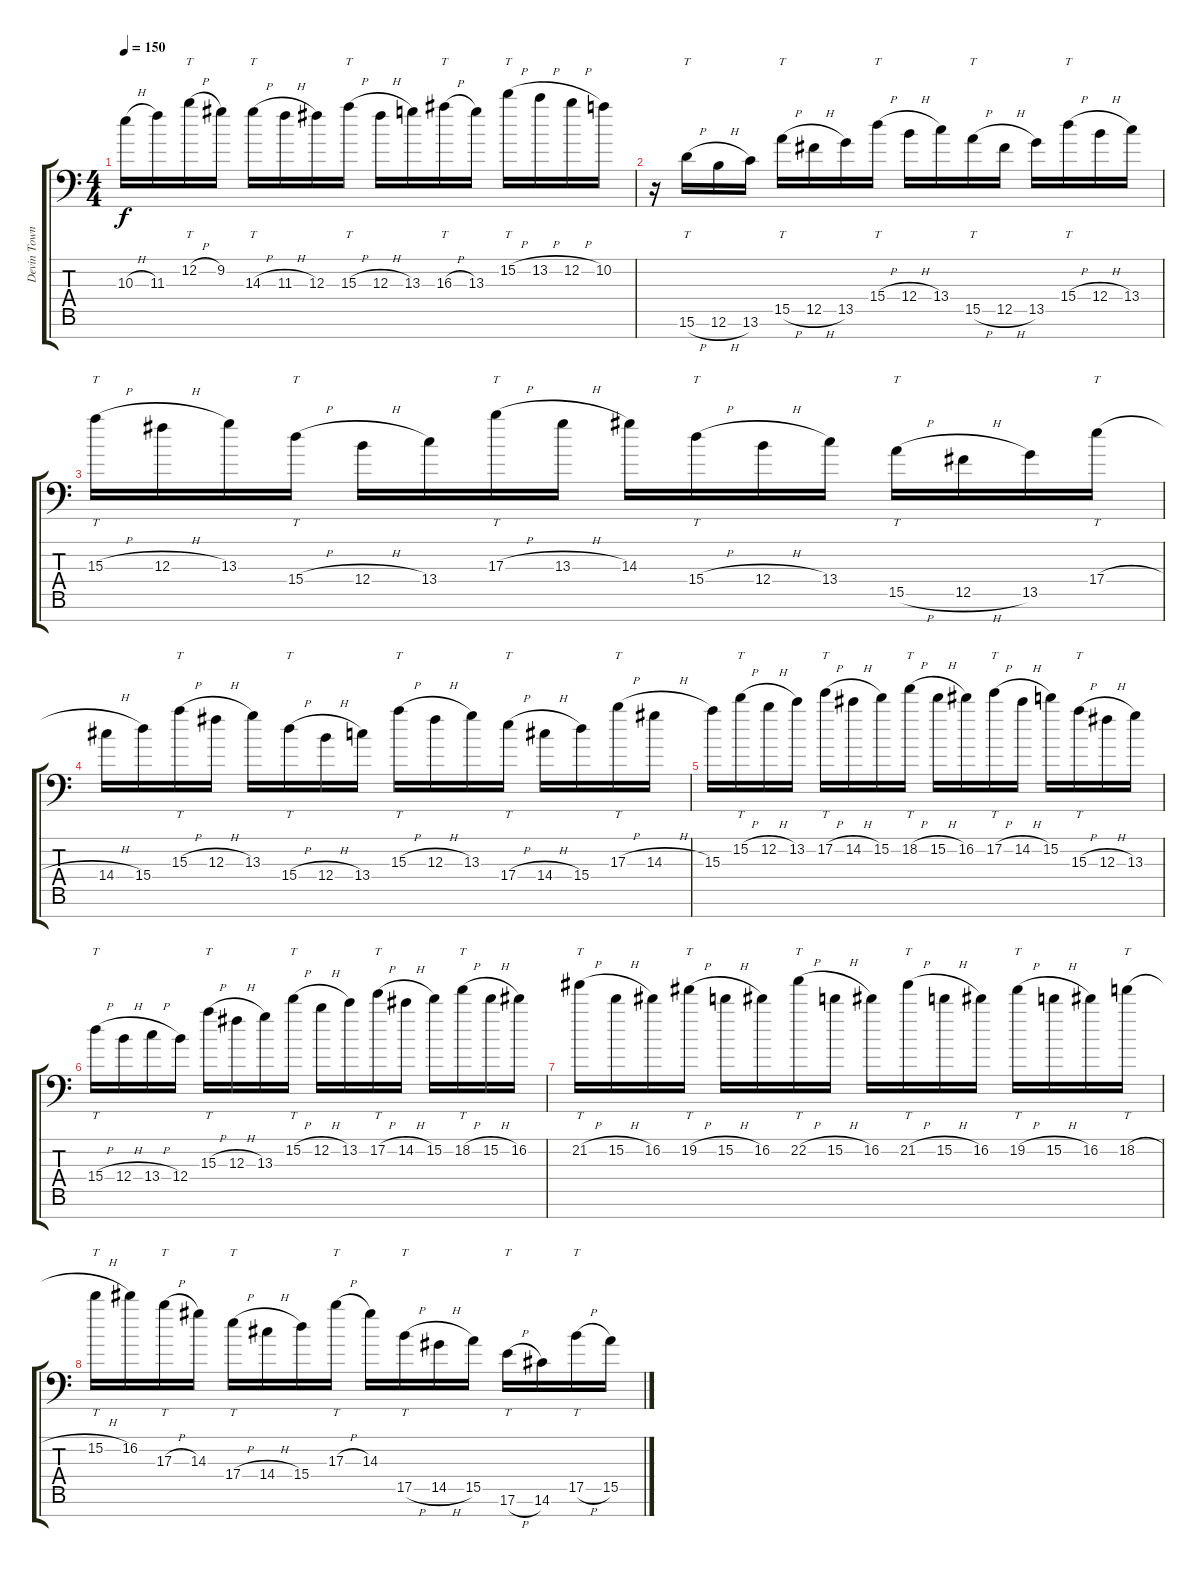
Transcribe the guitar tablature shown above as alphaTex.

\track ("Devin Townsend" "Devin Town") {instrument distortionguitar}
\staff {score tabs}
\tuning (Eb4 B3 Gb3 B2 Gb2 B1 Gb1) {hide}
\ts (4 4)
\tempo 150
\clef f4
\ks c
10.3{h}.16{dy f} 11.3.16 12.2{h}.16{tt} 9.2.16 14.3{h}.16{tt} 11.3{h}.16 12.3.16 15.3{h}.16{tt} 12.3{h}.16 13.3.16 16.3{h}.16{tt} 13.3.16 15.2{h}.16{tt} 13.2{h}.16 12.2{h}.16 10.2.16 |
r.16 15.6{h}.16{tt} 12.6{h}.16 13.6.16 15.5{h}.16{tt} 12.5{h}.16 13.5.16 15.4{h}.16{tt} 12.4{h}.16 13.4.16 15.5{h}.16{tt} 12.5{h}.16 13.5.16 15.4{h}.16{tt} 12.4{h}.16 13.4.16 |
15.3{h}.16{tt} 12.3{h}.16 13.3.16 15.4{h}.16{tt} 12.4{h}.16 13.4.16 17.3{h}.16{tt} 13.3{h}.16 14.3.16 15.4{h}.16{tt} 12.4{h}.16 13.4.16 15.5{h}.16{tt} 12.5{h}.16 13.5.16 17.4{h}.16{tt} |
14.4{h}.16 15.4.16 15.3{h}.16{tt} 12.3{h}.16 13.3.16 15.4{h}.16{tt} 12.4{h}.16 13.4.16 15.3{h}.16{tt} 12.3{h}.16 13.3.16 17.4{h}.16{tt} 14.4{h}.16 15.4.16 17.3{h}.16{tt} 14.3{h}.16 |
15.3.16 15.2{h}.16{tt} 12.2{h}.16 13.2.16 17.2{h}.16{tt} 14.2{h}.16 15.2.16 18.2{h}.16{tt} 15.2{h}.16 16.2.16 17.2{h}.16{tt} 14.2{h}.16 15.2.16 15.3{h}.16{tt} 12.3{h}.16 13.3.16 |
15.4{h}.16{tt} 12.4{h}.16 13.4{h}.16 12.4.16 15.3{h}.16{tt} 12.3{h}.16 13.3.16 15.2{h}.16{tt} 12.2{h}.16 13.2.16 17.2{h}.16{tt} 14.2{h}.16 15.2.16 18.2{h}.16{tt} 15.2{h}.16 16.2.16 |
21.2{h}.16{tt} 15.2{h}.16 16.2.16 19.2{h}.16{tt} 15.2{h}.16 16.2.16 22.2{h}.16{tt} 15.2{h}.16 16.2.16 21.2{h}.16{tt} 15.2{h}.16 16.2.16 19.2{h}.16{tt} 15.2{h}.16 16.2.16 18.2{h}.16{tt} |
15.2{h}.16{tt} 16.2.16 17.3{h}.16{tt} 14.3.16 17.4{h}.16{tt} 14.4{h}.16 15.4.16 17.3{h}.16{tt} 14.3.16 17.5{h}.16{tt} 14.5{h}.16 15.5.16 17.6{h}.16{tt} 14.6.16 17.5{h}.16{tt} 15.5{h}.16
